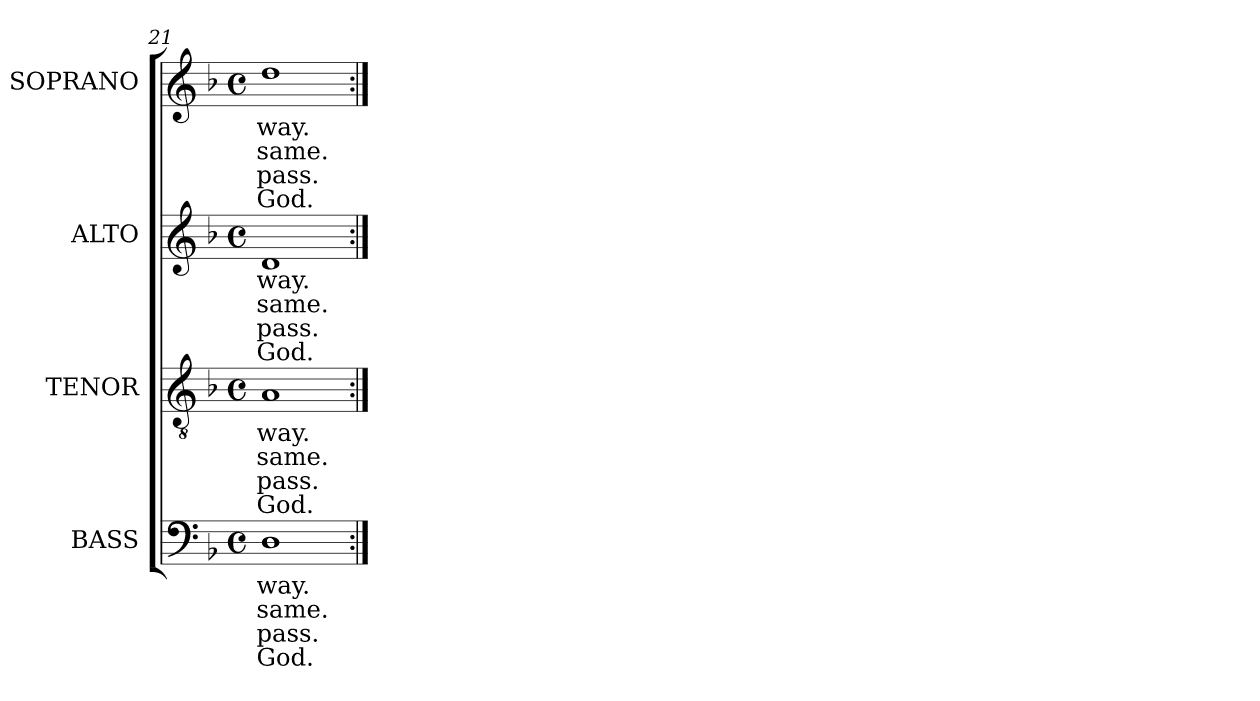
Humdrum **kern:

**kern	**text	**text	**text	**text	**kern	**text	**text	**text	**text	**kern	**text	**text	**text	**text	**kern	**text	**text	**text	**text
*part4	*part4	*part4	*part4	*part4	*part3	*part3	*part3	*part3	*part3	*part2	*part2	*part2	*part2	*part2	*part1	*part1	*part1	*part1	*part1
*staff4	*staff4	*staff4	*staff4	*staff4	*staff3	*staff3	*staff3	*staff3	*staff3	*staff2	*staff2	*staff2	*staff2	*staff2	*staff1	*staff1	*staff1	*staff1	*staff1
*I"BASS	*	*	*	*	*I"TENOR	*	*	*	*	*I"ALTO	*	*	*	*	*I"SOPRANO	*	*	*	*
*I'B.	*	*	*	*	*I'T.	*	*	*	*	*I'A.	*	*	*	*	*I'S.	*	*	*	*
*clefF4	*	*	*	*	*clefGv2	*	*	*	*	*clefG2	*	*	*	*	*clefG2	*	*	*	*
*	*	*	*	*	*ITrd7c12	*	*	*	*	*	*	*	*	*	*	*	*	*	*
*k[b-]	*	*	*	*	*k[b-]	*	*	*	*	*k[b-]	*	*	*	*	*k[b-]	*	*	*	*
*d:	*	*	*	*	*d:	*	*	*	*	*d:	*	*	*	*	*d:	*	*	*	*
*M4/4	*	*	*	*	*M4/4	*	*	*	*	*M4/4	*	*	*	*	*M4/4	*	*	*	*
*met(c)	*	*	*	*	*met(c)	*	*	*	*	*met(c)	*	*	*	*	*met(c)	*	*	*	*
=21	=21	=21	=21	=21	=21	=21	=21	=21	=21	=21	=21	=21	=21	=21	=21	=21	=21	=21	=21
!	!LO:LY:b:color=#000000	!LO:LY:b:color=#000000	!LO:LY:b:color=#000000	!LO:LY:b:color=#000000	!	!	!	!	!	!	!	!	!	!	!	!	!	!	!
!	!	!	!	!	!	!LO:LY:b:color=#000000	!LO:LY:b:color=#000000	!LO:LY:b:color=#000000	!LO:LY:b:color=#000000	!	!	!	!	!	!	!	!	!	!
!	!	!	!	!	!	!	!	!	!	!	!LO:LY:b:color=#000000	!LO:LY:b:color=#000000	!LO:LY:b:color=#000000	!LO:LY:b:color=#000000	!	!	!	!	!
!	!	!	!	!	!	!	!	!	!	!	!	!	!	!	!	!LO:LY:b:color=#000000	!LO:LY:b:color=#000000	!LO:LY:b:color=#000000	!LO:LY:b:color=#000000
1Di	way.	same.	pass.	God.	1AAi	way.	same.	pass.	God.	1di	way.	same.	pass.	God.	1ddi	way.	same.	pass.	God.
=:|!	=:|!	=:|!	=:|!	=:|!	=:|!	=:|!	=:|!	=:|!	=:|!	=:|!	=:|!	=:|!	=:|!	=:|!	=:|!	=:|!	=:|!	=:|!	=:|!
*-	*-	*-	*-	*-	*-	*-	*-	*-	*-	*-	*-	*-	*-	*-	*-	*-	*-	*-	*-
